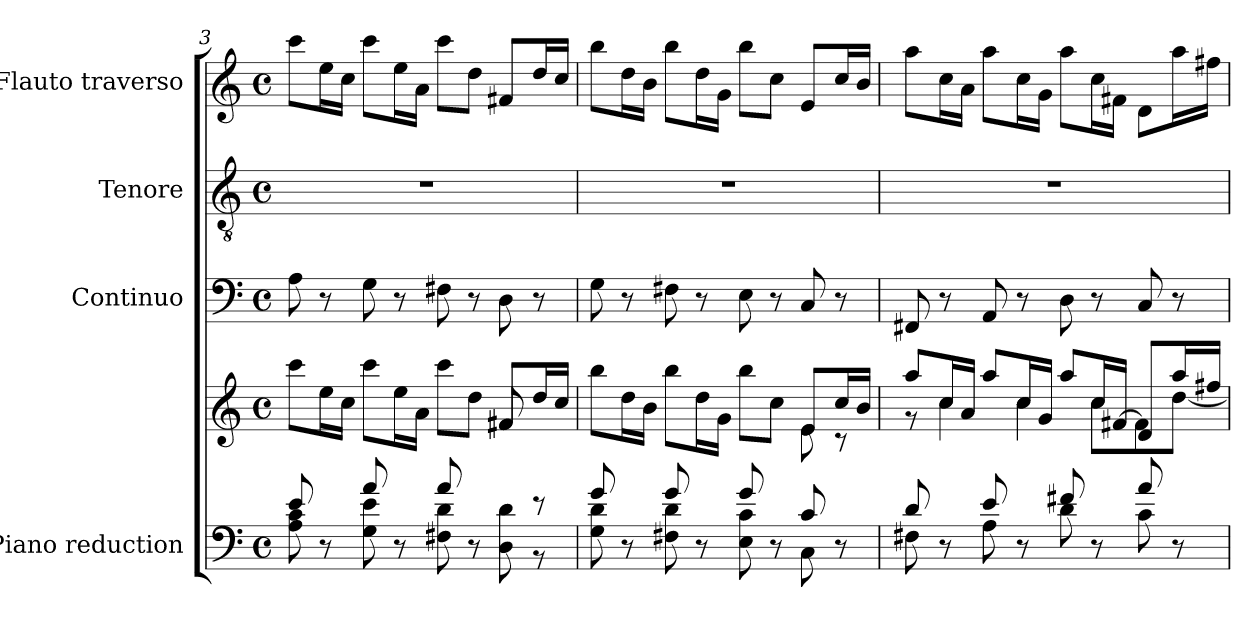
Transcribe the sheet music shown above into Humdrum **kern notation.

**kern	**kern	**kern	**kern	**kern
*part4	*part4	*part3	*part2	*part1
*staff5	*staff4	*staff3	*staff2	*staff1
*I"Piano reduction	*	*I"Continuo	*I"Tenore	*I"Flauto traverso
*I'Pno	*	*	*	*I'Fl
*clefF4	*clefG2	*clefF4	*clefGv2	*clefG2
*k[]	*k[]	*k[]	*k[]	*k[]
*M4/4	*M4/4	*M4/4	*M4/4	*M4/4
*met(c)	*met(c)	*met(c)	*met(c)	*met(c)
=3	=3	=3	=3	=3
*^	*^	*	*	*
8e/	8A\ 8c\	8ccc\L	2.ryy	8A\	1r	8ccc\L
8r	8ryy	16ee\L	.	8r	.	16ee\L
.	.	16cc\JJ	.	.	.	16cc\JJ
8a/	8G\ 8e\	8ccc\L	.	8G\	.	8ccc\L
8r	8ryy	16ee\L	.	8r	.	16ee\L
.	.	16a\JJ	.	.	.	16a\JJ
8a/	8F#X\ 8d\	8ccc\L	.	8F#X\	.	8ccc\L
8r	8ryy	8dd\J	.	8r	.	8dd\J
8ryy	8D\ 8d\	8f#X/L	8f#/	8D\	.	8f#X/L
8r	8r	16dd/L	8ryy	8r	.	16dd/L
.	.	16cc/JJ	.	.	.	16cc/JJ
=4	=4	=4	=4	=4	=4	=4
8g/	8G\ 8d\	8bb\L	2ryy	8G\	1r	8bb\L
8r	8ryy	16dd\L	.	8r	.	16dd\L
.	.	16b\JJ	.	.	.	16b\JJ
8g/	8F#X\ 8d\	8bb\L	.	8F#X\	.	8bb\L
8r	8ryy	16dd\L	.	8r	.	16dd\L
.	.	16g\JJ	.	.	.	16g\JJ
8g/	8E\ 8c\	8bb\L	4ryy	8E\	.	8bb\L
8r	8ryy	8cc\J	.	8r	.	8cc\J
8c/	8C\	8e/L	8e\	8C/	.	8e/L
8r	8ryy	16cc/L	8r	8r	.	16cc/L
.	.	16b/JJ	.	.	.	16b/JJ
!!LO:LB:g=z
=5	=5	=5	=5	=5	=5	=5
8d/	8F#X\	8aa/L	8r	8FF#X/	1r	8aa\L
8r	8ryy	16cc/L	4cc\	8r	.	16cc\L
.	.	16a/JJ	.	.	.	16a\JJ
8e/	8A\	8aa/L	.	8AA/	.	8aa\L
8r	8ryy	16cc/L	4cc\	8r	.	16cc\L
.	.	16g/JJ	.	.	.	16g\JJ
8f#X/	8d\	8aa/L	.	8D\	.	8aa\L
8r	8ryy	16cc/L	8cc\L	8r	.	16cc\L
.	.	[<16f#X/JJ	.	.	.	16f#X\JJ
8a/	8c\	8d/L	8f#\]	8C/	.	8d\L
8r	8ryy	16aa/L	[8dd\J	8r	.	16aa\L
.	.	16ff#X/JJ	.	.	.	16ff#X\JJ
*v	*v	*	*	*	*	*
*	*v	*v	*	*	*
=	=	=	=	=
*-	*-	*-	*-	*-
